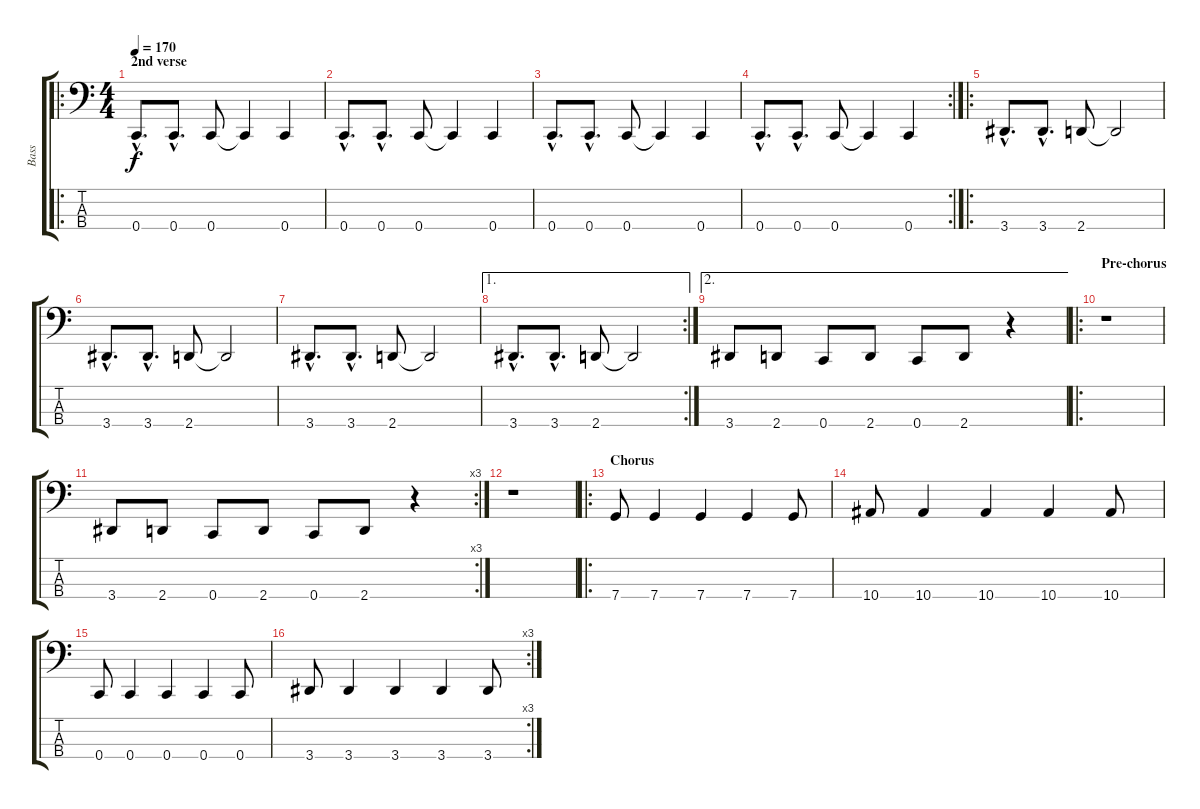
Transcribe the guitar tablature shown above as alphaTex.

\track ("Bass" "Bass") {instrument electricbassfinger}
\staff {score tabs}
\tuning (F2 C2 G1 C1) {hide}
\ro
\ts (4 4)
\section ("" "2nd verse")
\tempo 170
\clef f4
\ks c
0.4{hac}.8{d dy f} 0.4{hac}.8{d} 0.4.8 0.4{t}.4 0.4.4 |
0.4{hac}.8{d} 0.4{hac}.8{d} 0.4.8 0.4{t}.4 0.4.4 |
0.4{hac}.8{d} 0.4{hac}.8{d} 0.4.8 0.4{t}.4 0.4.4 |
\rc 2
0.4{hac}.8{d} 0.4{hac}.8{d} 0.4.8 0.4{t}.4 0.4.4 |
\ro
3.4{hac}.8{d} 3.4{hac}.8{d} 2.4.8 2.4{t}.2 |
3.4{hac}.8{d} 3.4{hac}.8{d} 2.4.8 2.4{t}.2 |
3.4{hac}.8{d} 3.4{hac}.8{d} 2.4.8 2.4{t}.2 |
\ae 1
\rc 2
3.4{hac}.8{d} 3.4{hac}.8{d} 2.4.8 2.4{t}.2 |
\ae 2
3.4.8 2.4.8 0.4.8 2.4.8 0.4.8 2.4.8 r.4 |
\ro
\section ("" "Pre-chorus")
r.1 |
\rc 3
3.4.8 2.4.8 0.4.8 2.4.8 0.4.8 2.4.8 r.4 |
r.1 |
\ro
\section ("" "Chorus")
7.4.8 7.4.4 7.4.4 7.4.4 7.4.8 |
10.4.8 10.4.4 10.4.4 10.4.4 10.4.8 |
0.4.8 0.4.4 0.4.4 0.4.4 0.4.8 |
\rc 3
3.4.8 3.4.4 3.4.4 3.4.4 3.4.8
